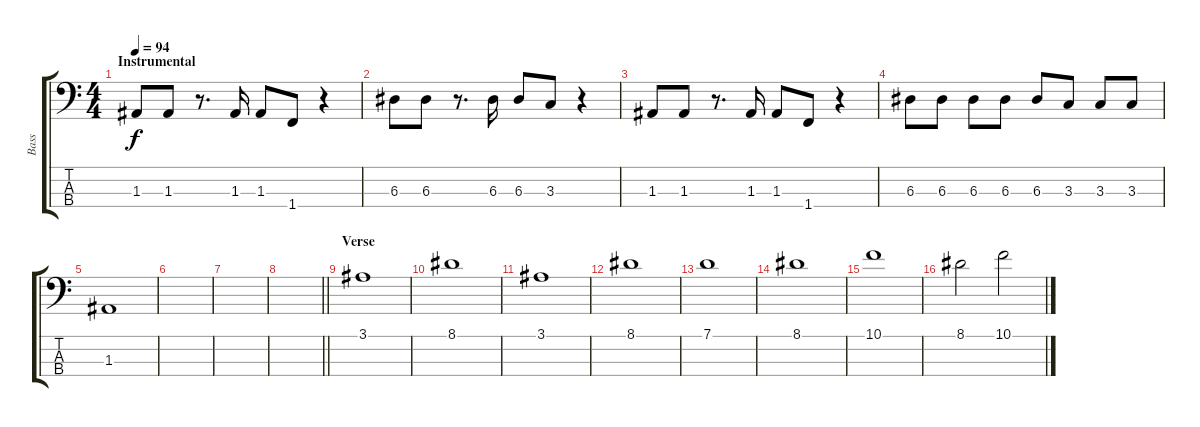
\track ("Bass" "Bass") {instrument electricbassfinger}
\staff {score tabs}
\tuning (G2 D2 A1 E1) {hide}
\ts (4 4)
\section ("" "Instrumental")
\tempo 94
\clef f4
\ks c
1.3.8{dy f} 1.3.8 r.8{d} 1.3.16 1.3.8 1.4.8 r.4 |
6.3.8 6.3.8 r.8{d} 6.3.16 6.3.8 3.3.8 r.4 |
1.3.8 1.3.8 r.8{d} 1.3.16 1.3.8 1.4.8 r.4 |
6.3.8 6.3.8 6.3.8 6.3.8 6.3.8 3.3.8 3.3.8 3.3.8 |
1.3.1 |
|
|
\barLineRight lightlight
|
\section ("" "Verse")
3.1.1 |
8.1.1 |
3.1.1 |
8.1.1 |
7.1.1 |
8.1.1 |
10.1.1 |
8.1.2 10.1.2
